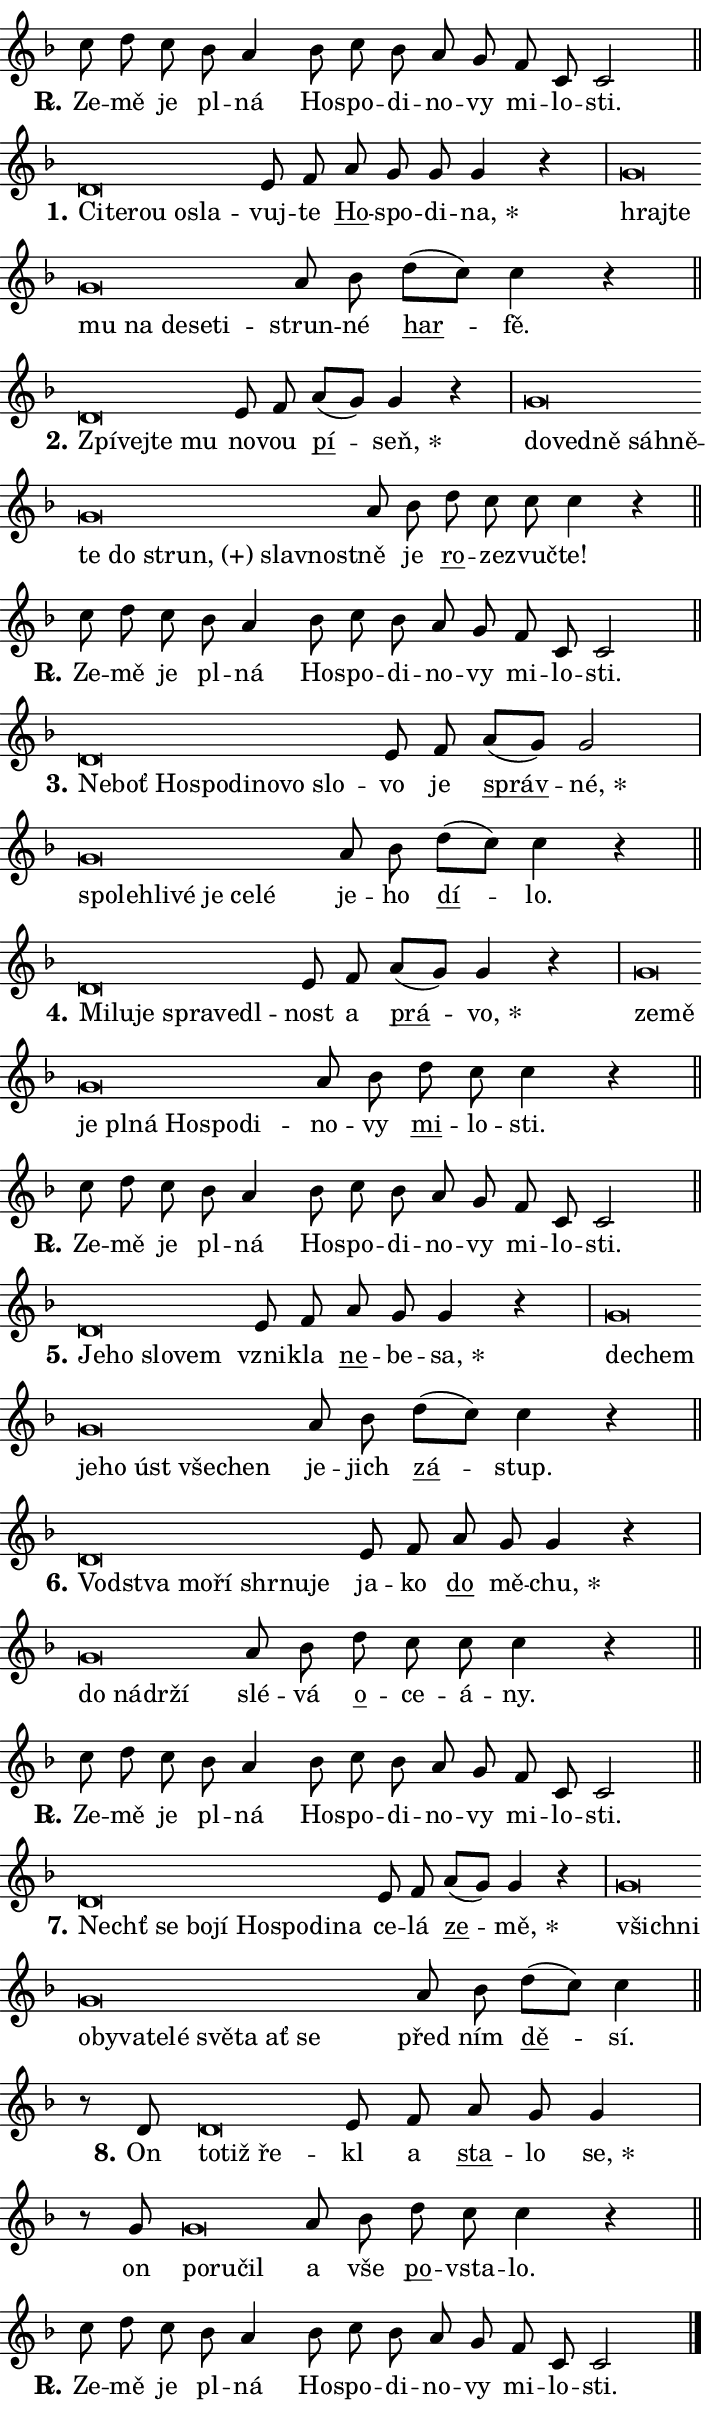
\version "2.24.0"
\header { tagline = "" }
\paper {
  indent = 0\cm
  top-margin = 0\cm
  right-margin = 0.13\cm % to fit lyric hyphens
  bottom-margin = 0\cm
  left-margin = 0\cm
  paper-width = 12\cm
  page-breaking = #ly:one-page-breaking
  system-system-spacing.basic-distance = #11
  score-system-spacing.basic-distance = #11
  ragged-last = ##f
}


%% Author: Thomas Morley
%% https://lists.gnu.org/archive/html/lilypond-user/2020-05/msg00002.html
#(define (line-position grob)
"Returns position of @var[grob} in current system:
   @code{'start}, if at first time-step
   @code{'end}, if at last time-step
   @code{'middle} otherwise
"
  (let* ((col (ly:item-get-column grob))
         (ln (ly:grob-object col 'left-neighbor))
         (rn (ly:grob-object col 'right-neighbor))
         (col-to-check-left (if (ly:grob? ln) ln col))
         (col-to-check-right (if (ly:grob? rn) rn col))
         (break-dir-left
           (and
             (ly:grob-property col-to-check-left 'non-musical #f)
             (ly:item-break-dir col-to-check-left)))
         (break-dir-right
           (and
             (ly:grob-property col-to-check-right 'non-musical #f)
             (ly:item-break-dir col-to-check-right))))
        (cond ((eqv? 1 break-dir-left) 'start)
              ((eqv? -1 break-dir-right) 'end)
              (else 'middle))))

#(define (tranparent-at-line-position vctor)
  (lambda (grob)
  "Relying on @code{line-position} select the relevant enry from @var{vctor}.
Used to determine transparency,"
    (case (line-position grob)
      ((end) (not (vector-ref vctor 0)))
      ((middle) (not (vector-ref vctor 1)))
      ((start) (not (vector-ref vctor 2))))))

noteHeadBreakVisibility =
#(define-music-function (break-visibility)(vector?)
"Makes @code{NoteHead}s transparent relying on @var{break-visibility}"
#{
  \override NoteHead.transparent =
    #(tranparent-at-line-position break-visibility)
#})

#(define delete-ledgers-for-transparent-note-heads
  (lambda (grob)
    "Reads whether a @code{NoteHead} is transparent.
If so this @code{NoteHead} is removed from @code{'note-heads} from
@var{grob}, which is supposed to be @code{LedgerLineSpanner}.
As a result ledgers are not printed for this @code{NoteHead}"
    (let* ((nhds-array (ly:grob-object grob 'note-heads))
           (nhds-list
             (if (ly:grob-array? nhds-array)
                 (ly:grob-array->list nhds-array)
                 '()))
           ;; Relies on the transparent-property being done before
           ;; Staff.LedgerLineSpanner.after-line-breaking is executed.
           ;; This is fragile ...
           (to-keep
             (remove
               (lambda (nhd)
                 (ly:grob-property nhd 'transparent #f))
               nhds-list)))
      ;; TODO find a better method to iterate over grob-arrays, similiar
      ;; to filter/remove etc for lists
      ;; For now rebuilt from scratch
      (set! (ly:grob-object grob 'note-heads)  '())
      (for-each
        (lambda (nhd)
          (ly:pointer-group-interface::add-grob grob 'note-heads nhd))
        to-keep))))

squashNotes = {
  \override NoteHead.X-extent = #'(-0.2 . 0.2)
  \override NoteHead.Y-extent = #'(-0.75 . 0)
  \override NoteHead.stencil =
    #(lambda (grob)
       (let ((pos (ly:grob-property grob 'staff-position)))
         (begin
           (if (< pos -7) (display "ERROR: Lower brevis then expected\n") (display ""))
           (if (<= pos -6) ly:text-interface::print ly:note-head::print))))
}
unSquashNotes = {
  \revert NoteHead.X-extent
  \revert NoteHead.Y-extent
  \revert NoteHead.stencil
}

hideNotes = \noteHeadBreakVisibility #begin-of-line-visible
unHideNotes = \noteHeadBreakVisibility #all-visible

% work-around for resetting accidentals
% https://lilypond.org/doc/v2.23/Documentation/notation/displaying-rhythms#unmetered-music
cadenzaMeasure = {
  \cadenzaOff
  \partial 1024 s1024
  \cadenzaOn
}

#(define-markup-command (accent layout props text) (markup?)
  "Underline accented syllable"
  (interpret-markup layout props
    #{\markup \override #'(offset . 4.3) \underline { #text }#}))

responsum = \markup \concat {
  "R" \hspace #-1.05 \path #0.1 #'((moveto 0 0.07) (lineto 0.9 0.8)) \hspace #0.05 "."
}

spaceSize = #0.6828661417322834 % exact space size for TeX Gyre Schola

\layout {
  \context {
    \Staff
    \remove "Time_signature_engraver"
    \override LedgerLineSpanner.after-line-breaking = #delete-ledgers-for-transparent-note-heads
  }
  \context {
    \Lyrics {
      \override LyricSpace.minimum-distance = \spaceSize
      \override LyricText.font-name = #"TeX Gyre Schola"
      \override LyricText.font-size = 1
      \override StanzaNumber.font-name = #"TeX Gyre Schola Bold"
      \override StanzaNumber.font-size = 1
    }
  }
  \context {
    \Score 
    \override NoteHead.text =
      #(lambda (grob) 
        (let ((pos (ly:grob-property grob 'staff-position)))
          #{\markup {
            \combine
              \halign #-0.55 \raise #(if (= pos -6) 0 0.5) \override #'(thickness . 2) \draw-line #'(3.2 . 0)
              \musicglyph "noteheads.sM1"
          }#}))
  }
}

% magnetic-lyrics.ily
%
%   written by
%     Jean Abou Samra <jean@abou-samra.fr>
%     Werner Lemberg <wl@gnu.org>
%
%   adapted by
%     Jiri Hon <jiri.hon@gmail.com>
%
% Version 2022-Apr-15

% https://www.mail-archive.com/lilypond-user@gnu.org/msg149350.html

#(define (Left_hyphen_pointer_engraver context)
   "Collect syllable-hyphen-syllable occurrences in lyrics and store
them in properties.  This engraver only looks to the left.  For
example, if the lyrics input is @code{foo -- bar}, it does the
following.

@itemize @bullet
@item
Set the @code{text} property of the @code{LyricHyphen} grob between
@q{foo} and @q{bar} to @code{foo}.

@item
Set the @code{left-hyphen} property of the @code{LyricText} grob with
text @q{foo} to the @code{LyricHyphen} grob between @q{foo} and
@q{bar}.
@end itemize

Use this auxiliary engraver in combination with the
@code{lyric-@/text::@/apply-@/magnetic-@/offset!} hook."
   (let ((hyphen #f)
         (text #f))
     (make-engraver
      (acknowledgers
       ((lyric-syllable-interface engraver grob source-engraver)
        (set! text grob)))
      (end-acknowledgers
       ((lyric-hyphen-interface engraver grob source-engraver)
        ;(when (not (grob::has-interface grob 'lyric-space-interface))
          (set! hyphen grob)));)
      ((stop-translation-timestep engraver)
       (when (and text hyphen)
         (ly:grob-set-object! text 'left-hyphen hyphen))
       (set! text #f)
       (set! hyphen #f)))))

#(define (lyric-text::apply-magnetic-offset! grob)
   "If the space between two syllables is less than the value in
property @code{LyricText@/.details@/.squash-threshold}, move the right
syllable to the left so that it gets concatenated with the left
syllable.

Use this function as a hook for
@code{LyricText@/.after-@/line-@/breaking} if the
@code{Left_@/hyphen_@/pointer_@/engraver} is active."
   (let ((hyphen (ly:grob-object grob 'left-hyphen #f)))
     (when hyphen
       (let ((left-text (ly:spanner-bound hyphen LEFT)))
         (when (grob::has-interface left-text 'lyric-syllable-interface)
           (let* ((common (ly:grob-common-refpoint grob left-text X))
                  (this-x-ext (ly:grob-extent grob common X))
                  (left-x-ext
                   (begin
                     ;; Trigger magnetism for left-text.
                     (ly:grob-property left-text 'after-line-breaking)
                     (ly:grob-extent left-text common X)))
                  ;; `delta` is the gap width between two syllables.
                  (delta (- (interval-start this-x-ext)
                            (interval-end left-x-ext)))
                  (details (ly:grob-property grob 'details))
                  (threshold (assoc-get 'squash-threshold details 0.2)))
             (when (< delta threshold)
               (let* (;; We have to manipulate the input text so that
                      ;; ligatures crossing syllable boundaries are not
                      ;; disabled.  For languages based on the Latin
                      ;; script this is essentially a beautification.
                      ;; However, for non-Western scripts it can be a
                      ;; necessity.
                      (lt (ly:grob-property left-text 'text))
                      (rt (ly:grob-property grob 'text))
                      (is-space (grob::has-interface hyphen 'lyric-space-interface))
                      (space (if is-space " " ""))
                      (extra-delta (if is-space spaceSize 0))
                      ;; Append new syllable.
                      (ltrt-space (if (and (string? lt) (string? rt))
                                (string-append lt space rt)
                                (make-concat-markup (list lt space rt))))
                      ;; Right-align `ltrt` to the right side.
                      (ltrt-space-markup (grob-interpret-markup
                               grob
                               (make-translate-markup
                                (cons (interval-length this-x-ext) 0)
                                (make-right-align-markup ltrt-space)))))
                 (begin
                   ;; Don't print `left-text`.
                   (ly:grob-set-property! left-text 'stencil #f)
                   ;; Set text and stencil (which holds all collected
                   ;; syllables so far) and shift it to the left.
                   (ly:grob-set-property! grob 'text ltrt-space)
                   (ly:grob-set-property! grob 'stencil ltrt-space-markup)
                   (ly:grob-translate-axis! grob (- (- delta extra-delta)) X))))))))))


#(define (lyric-hyphen::displace-bounds-first grob)
   ;; Make very sure this callback isn't triggered too early.
   (let ((left (ly:spanner-bound grob LEFT))
         (right (ly:spanner-bound grob RIGHT)))
     (ly:grob-property left 'after-line-breaking)
     (ly:grob-property right 'after-line-breaking)
     (ly:lyric-hyphen::print grob)))

squashThreshold = #0.4

\layout {
  \context {
    \Lyrics
    \consists #Left_hyphen_pointer_engraver
    \override LyricText.after-line-breaking =
      #lyric-text::apply-magnetic-offset!
    \override LyricHyphen.stencil = #lyric-hyphen::displace-bounds-first
    \override LyricText.details.squash-threshold = \squashThreshold
    \override LyricHyphen.minimum-distance = 0
    \override LyricHyphen.minimum-length = \squashThreshold
  }
}

squashText = \override LyricText.details.squash-threshold = 9999
unSquashText = \override LyricText.details.squash-threshold = \squashThreshold

leftText = \override LyricText.self-alignment-X = #LEFT
unLeftText = \revert LyricText.self-alignment-X

starOffset = #(lambda (grob) 
                (let ((x_offset (ly:self-alignment-interface::aligned-on-x-parent grob)))
                  (if (= x_offset 0) 0 (+ x_offset 1.2))))

star = #(define-music-function (syllable)(string?)
"Append star separator at the end of a syllable"
#{
  \once \override LyricText.X-offset = #starOffset
  \lyricmode { \markup {
    #syllable
    \override #'((font-name . "TeX Gyre Schola Bold")) \hspace #0.2 \lower #0.65 \larger "*"
  } }
#})

starAccent = #(define-music-function (syllable)(string?)
"Append star separator at the end of a syllable and make accent"
#{
  \once \override LyricText.X-offset = #starOffset
  \lyricmode { \markup {
    \accent #syllable
    \override #'((font-name . "TeX Gyre Schola Bold")) \hspace #0.2 \lower #0.65 \larger "*"
  } }
#})

breath = #(define-music-function (syllable)(string?)
"Append breathing indicator at the end of a syllable"
#{
  \lyricmode { \markup { #syllable "+" } }
#})

optionalBreath = #(define-music-function (syllable)(string?)
"Append optional breathing indicator at the end of a syllable"
#{
  \lyricmode { \markup { #syllable "(+)" } }
#})


\score {
    <<
        \new Voice = "melody" { \cadenzaOn \key f \major \relative { c''8 d c bes a4 \bar "" bes8 c bes \bar "" a g \bar "" f c c2 \cadenzaMeasure \bar "||" \break } }
        \new Lyrics \lyricsto "melody" { \lyricmode { \set stanza = \responsum
Ze -- mě je pl -- ná Ho -- spo -- di -- no -- vy mi -- lo -- sti. } }
    >>
    \layout {}
}

\score {
    <<
        \new Voice = "melody" { \cadenzaOn \key f \major \relative { \squashNotes d'\breve*1/16 \hideNotes \breve*1/16 \bar "" \breve*1/16 \bar "" \breve*1/16 \breve*1/16 \bar "" \unHideNotes \unSquashNotes e8 f \bar "" a g g g4 r \cadenzaMeasure \bar "|" \squashNotes g\breve*1/16 \hideNotes \breve*1/16 \bar "" \breve*1/16 \bar "" \breve*1/16 \bar "" \breve*1/16 \bar "" \breve*1/16 \breve*1/16 \bar "" \unHideNotes \unSquashNotes a8 bes \bar "" d[( c)] c4 r \cadenzaMeasure \bar "||" \break } }
        \new Lyrics \lyricsto "melody" { \lyricmode { \set stanza = "1."
\leftText Ci -- \squashText te -- rou o -- sla -- \unLeftText \unSquashText vuj -- te \markup \accent Ho -- spo -- di -- \star na, \leftText hraj -- \squashText te mu na de -- se -- ti -- \unLeftText \unSquashText strun -- né \markup \accent har -- fě. } }
    >>
    \layout {}
}

\score {
    <<
        \new Voice = "melody" { \cadenzaOn \key f \major \relative { \squashNotes d'\breve*1/16 \hideNotes \breve*1/16 \bar "" \breve*1/16 \breve*1/16 \bar "" \unHideNotes \unSquashNotes e8 f \bar "" a[( g)] g4 r \cadenzaMeasure \bar "|" \squashNotes g\breve*1/16 \hideNotes \breve*1/16 \bar "" \breve*1/16 \bar "" \breve*1/16 \bar "" \breve*1/16 \bar "" \breve*1/16 \bar "" \breve*1/16 \bar "" \breve*1/16 \bar "" \breve*1/16 \breve*1/16 \bar "" \unHideNotes \unSquashNotes a8 bes \bar "" d c c c4 r \cadenzaMeasure \bar "||" \break } }
        \new Lyrics \lyricsto "melody" { \lyricmode { \set stanza = "2."
\leftText Zpí -- \squashText vej -- te mu \unLeftText \unSquashText no -- vou \markup \accent pí -- \star seň, \leftText do -- \squashText ved -- ně sáh -- ně -- te do \optionalBreath strun, slav -- nost -- \unLeftText \unSquashText ně je \markup \accent ro -- ze -- zvuč -- te! } }
    >>
    \layout {}
}

\score {
    <<
        \new Voice = "melody" { \cadenzaOn \key f \major \relative { c''8 d c bes a4 \bar "" bes8 c bes \bar "" a g \bar "" f c c2 \cadenzaMeasure \bar "||" \break } }
        \new Lyrics \lyricsto "melody" { \lyricmode { \set stanza = \responsum
Ze -- mě je pl -- ná Ho -- spo -- di -- no -- vy mi -- lo -- sti. } }
    >>
    \layout {}
}

\score {
    <<
        \new Voice = "melody" { \cadenzaOn \key f \major \relative { \squashNotes d'\breve*1/16 \hideNotes \breve*1/16 \bar "" \breve*1/16 \bar "" \breve*1/16 \bar "" \breve*1/16 \bar "" \breve*1/16 \bar "" \breve*1/16 \breve*1/16 \bar "" \unHideNotes \unSquashNotes e8 f \bar "" a[( g)] g2 \cadenzaMeasure \bar "|" \squashNotes g\breve*1/16 \hideNotes \breve*1/16 \bar "" \breve*1/16 \bar "" \breve*1/16 \bar "" \breve*1/16 \bar "" \breve*1/16 \breve*1/16 \bar "" \unHideNotes \unSquashNotes a8 bes \bar "" d[( c)] c4 r \cadenzaMeasure \bar "||" \break } }
        \new Lyrics \lyricsto "melody" { \lyricmode { \set stanza = "3."
\leftText Ne -- \squashText boť Ho -- spo -- di -- no -- vo slo -- \unLeftText \unSquashText vo je \markup \accent správ -- \star né, \leftText spo -- \squashText leh -- li -- vé je ce -- lé \unLeftText \unSquashText je -- ho \markup \accent dí -- lo. } }
    >>
    \layout {}
}

\score {
    <<
        \new Voice = "melody" { \cadenzaOn \key f \major \relative { \squashNotes d'\breve*1/16 \hideNotes \breve*1/16 \bar "" \breve*1/16 \bar "" \breve*1/16 \bar "" \breve*1/16 \breve*1/16 \bar "" \unHideNotes \unSquashNotes e8 f \bar "" a[( g)] g4 r \cadenzaMeasure \bar "|" \squashNotes g\breve*1/16 \hideNotes \breve*1/16 \bar "" \breve*1/16 \bar "" \breve*1/16 \bar "" \breve*1/16 \bar "" \breve*1/16 \bar "" \breve*1/16 \breve*1/16 \bar "" \unHideNotes \unSquashNotes a8 bes \bar "" d c c4 r \cadenzaMeasure \bar "||" \break } }
        \new Lyrics \lyricsto "melody" { \lyricmode { \set stanza = "4."
\leftText Mi -- \squashText lu -- je spra -- ve -- dl -- \unLeftText \unSquashText nost a \markup \accent prá -- \star vo, \leftText ze -- \squashText mě je pl -- ná Ho -- spo -- di -- \unLeftText \unSquashText no -- vy \markup \accent mi -- lo -- sti. } }
    >>
    \layout {}
}

\score {
    <<
        \new Voice = "melody" { \cadenzaOn \key f \major \relative { c''8 d c bes a4 \bar "" bes8 c bes \bar "" a g \bar "" f c c2 \cadenzaMeasure \bar "||" \break } }
        \new Lyrics \lyricsto "melody" { \lyricmode { \set stanza = \responsum
Ze -- mě je pl -- ná Ho -- spo -- di -- no -- vy mi -- lo -- sti. } }
    >>
    \layout {}
}

\score {
    <<
        \new Voice = "melody" { \cadenzaOn \key f \major \relative { \squashNotes d'\breve*1/16 \hideNotes \breve*1/16 \bar "" \breve*1/16 \breve*1/16 \bar "" \unHideNotes \unSquashNotes e8 f \bar "" a g g4 r \cadenzaMeasure \bar "|" \squashNotes g\breve*1/16 \hideNotes \breve*1/16 \bar "" \breve*1/16 \bar "" \breve*1/16 \bar "" \breve*1/16 \bar "" \breve*1/16 \breve*1/16 \bar "" \unHideNotes \unSquashNotes a8 bes \bar "" d[( c)] c4 r \cadenzaMeasure \bar "||" \break } }
        \new Lyrics \lyricsto "melody" { \lyricmode { \set stanza = "5."
\leftText Je -- \squashText ho slo -- vem \unLeftText \unSquashText vzni -- kla \markup \accent ne -- be -- \star sa, \leftText de -- \squashText chem je -- ho úst vše -- chen \unLeftText \unSquashText je -- jich \markup \accent zá -- stup. } }
    >>
    \layout {}
}

\score {
    <<
        \new Voice = "melody" { \cadenzaOn \key f \major \relative { \squashNotes d'\breve*1/16 \hideNotes \breve*1/16 \bar "" \breve*1/16 \bar "" \breve*1/16 \bar "" \breve*1/16 \bar "" \breve*1/16 \breve*1/16 \bar "" \unHideNotes \unSquashNotes e8 f \bar "" a g g4 r \cadenzaMeasure \bar "|" \squashNotes g\breve*1/16 \hideNotes \breve*1/16 \bar "" \breve*1/16 \breve*1/16 \bar "" \unHideNotes \unSquashNotes a8 bes \bar "" d c c c4 r \cadenzaMeasure \bar "||" \break } }
        \new Lyrics \lyricsto "melody" { \lyricmode { \set stanza = "6."
\leftText Vod -- \squashText stva mo -- ří shr -- nu -- je \unLeftText \unSquashText ja -- ko \markup \accent do mě -- \star chu, \leftText do \squashText ná -- dr -- ží \unLeftText \unSquashText slé -- vá \markup \accent o -- ce -- á -- ny. } }
    >>
    \layout {}
}

\score {
    <<
        \new Voice = "melody" { \cadenzaOn \key f \major \relative { c''8 d c bes a4 \bar "" bes8 c bes \bar "" a g \bar "" f c c2 \cadenzaMeasure \bar "||" \break } }
        \new Lyrics \lyricsto "melody" { \lyricmode { \set stanza = \responsum
Ze -- mě je pl -- ná Ho -- spo -- di -- no -- vy mi -- lo -- sti. } }
    >>
    \layout {}
}

\score {
    <<
        \new Voice = "melody" { \cadenzaOn \key f \major \relative { \squashNotes d'\breve*1/16 \hideNotes \breve*1/16 \bar "" \breve*1/16 \bar "" \breve*1/16 \bar "" \breve*1/16 \bar "" \breve*1/16 \bar "" \breve*1/16 \breve*1/16 \bar "" \unHideNotes \unSquashNotes e8 f \bar "" a[( g)] g4 r \cadenzaMeasure \bar "|" \squashNotes g\breve*1/16 \hideNotes \breve*1/16 \bar "" \breve*1/16 \bar "" \breve*1/16 \bar "" \breve*1/16 \bar "" \breve*1/16 \bar "" \breve*1/16 \bar "" \breve*1/16 \bar "" \breve*1/16 \bar "" \breve*1/16 \breve*1/16 \bar "" \unHideNotes \unSquashNotes a8 bes \bar "" d[( c)] c4 \cadenzaMeasure \bar "||" \break } }
        \new Lyrics \lyricsto "melody" { \lyricmode { \set stanza = "7."
\leftText Nechť \squashText se bo -- jí Ho -- spo -- di -- na \unLeftText \unSquashText ce -- lá \markup \accent ze -- \star mě, \leftText všich -- \squashText ni o -- by -- va -- te -- lé svě -- ta ať se \unLeftText \unSquashText před ním \markup \accent dě -- sí. } }
    >>
    \layout {}
}

\score {
    <<
        \new Voice = "melody" { \cadenzaOn \key f \major \relative { r8 d'8 \squashNotes d\breve*1/16 \hideNotes \breve*1/16 \breve*1/16 \bar "" \unHideNotes \unSquashNotes e8 f \bar "" a g g4 \cadenzaMeasure \bar "|" r8 g8 \squashNotes g\breve*1/16 \hideNotes \breve*1/16 \breve*1/16 \bar "" \unHideNotes \unSquashNotes a8 bes \bar "" d c c4 r \cadenzaMeasure \bar "||" \break } }
        \new Lyrics \lyricsto "melody" { \lyricmode { \set stanza = "8."
On \leftText to -- \squashText tiž ře -- \unLeftText \unSquashText kl a \markup \accent sta -- lo \star se, on \leftText po -- \squashText ru -- čil \unLeftText \unSquashText a vše \markup \accent po -- vsta -- lo. } }
    >>
    \layout {}
}

\score {
    <<
        \new Voice = "melody" { \cadenzaOn \key f \major \relative { c''8 d c bes a4 \bar "" bes8 c bes \bar "" a g \bar "" f c c2 \cadenzaMeasure \bar "||" \break } \bar "|." }
        \new Lyrics \lyricsto "melody" { \lyricmode { \set stanza = \responsum
Ze -- mě je pl -- ná Ho -- spo -- di -- no -- vy mi -- lo -- sti. } }
    >>
    \layout {}
}
